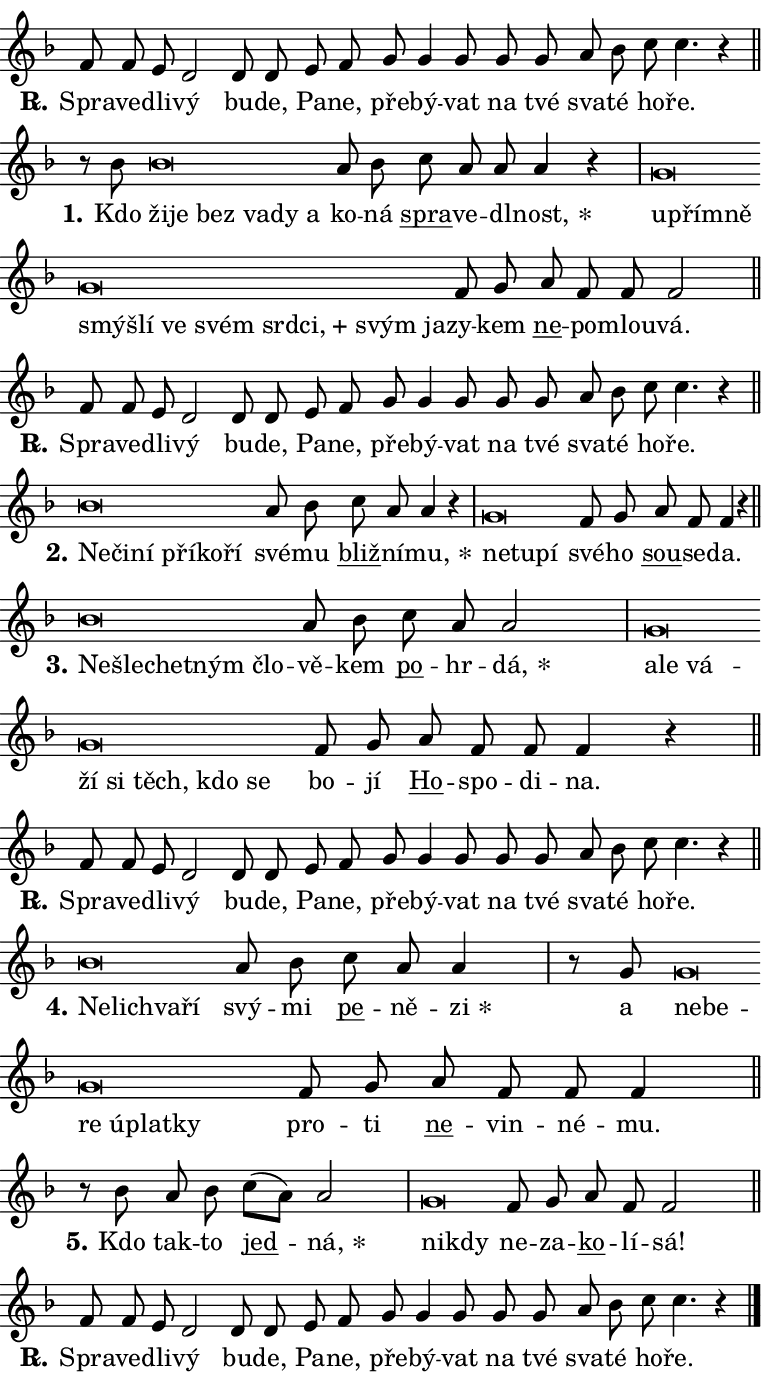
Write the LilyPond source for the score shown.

\version "2.24.0"
\header { tagline = "" }
\paper {
  indent = 0\cm
  top-margin = 0\cm
  right-margin = 0.13\cm % to fit lyric hyphens
  bottom-margin = 0\cm
  left-margin = 0\cm
  paper-width = 13\cm
  page-breaking = #ly:one-page-breaking
  system-system-spacing.basic-distance = #11
  score-system-spacing.basic-distance = #11
  ragged-last = ##f
}


%% Author: Thomas Morley
%% https://lists.gnu.org/archive/html/lilypond-user/2020-05/msg00002.html
#(define (line-position grob)
"Returns position of @var[grob} in current system:
   @code{'start}, if at first time-step
   @code{'end}, if at last time-step
   @code{'middle} otherwise
"
  (let* ((col (ly:item-get-column grob))
         (ln (ly:grob-object col 'left-neighbor))
         (rn (ly:grob-object col 'right-neighbor))
         (col-to-check-left (if (ly:grob? ln) ln col))
         (col-to-check-right (if (ly:grob? rn) rn col))
         (break-dir-left
           (and
             (ly:grob-property col-to-check-left 'non-musical #f)
             (ly:item-break-dir col-to-check-left)))
         (break-dir-right
           (and
             (ly:grob-property col-to-check-right 'non-musical #f)
             (ly:item-break-dir col-to-check-right))))
        (cond ((eqv? 1 break-dir-left) 'start)
              ((eqv? -1 break-dir-right) 'end)
              (else 'middle))))

#(define (tranparent-at-line-position vctor)
  (lambda (grob)
  "Relying on @code{line-position} select the relevant enry from @var{vctor}.
Used to determine transparency,"
    (case (line-position grob)
      ((end) (not (vector-ref vctor 0)))
      ((middle) (not (vector-ref vctor 1)))
      ((start) (not (vector-ref vctor 2))))))

noteHeadBreakVisibility =
#(define-music-function (break-visibility)(vector?)
"Makes @code{NoteHead}s transparent relying on @var{break-visibility}"
#{
  \override NoteHead.transparent =
    #(tranparent-at-line-position break-visibility)
#})

#(define delete-ledgers-for-transparent-note-heads
  (lambda (grob)
    "Reads whether a @code{NoteHead} is transparent.
If so this @code{NoteHead} is removed from @code{'note-heads} from
@var{grob}, which is supposed to be @code{LedgerLineSpanner}.
As a result ledgers are not printed for this @code{NoteHead}"
    (let* ((nhds-array (ly:grob-object grob 'note-heads))
           (nhds-list
             (if (ly:grob-array? nhds-array)
                 (ly:grob-array->list nhds-array)
                 '()))
           ;; Relies on the transparent-property being done before
           ;; Staff.LedgerLineSpanner.after-line-breaking is executed.
           ;; This is fragile ...
           (to-keep
             (remove
               (lambda (nhd)
                 (ly:grob-property nhd 'transparent #f))
               nhds-list)))
      ;; TODO find a better method to iterate over grob-arrays, similiar
      ;; to filter/remove etc for lists
      ;; For now rebuilt from scratch
      (set! (ly:grob-object grob 'note-heads)  '())
      (for-each
        (lambda (nhd)
          (ly:pointer-group-interface::add-grob grob 'note-heads nhd))
        to-keep))))

squashNotes = {
  \override NoteHead.X-extent = #'(-0.2 . 0.2)
  \override NoteHead.Y-extent = #'(-0.75 . 0)
  \override NoteHead.stencil =
    #(lambda (grob)
       (let ((pos (ly:grob-property grob 'staff-position)))
         (begin
           (if (< pos -7) (display "ERROR: Lower brevis then expected\n") (display ""))
           (if (<= pos -6) ly:text-interface::print ly:note-head::print))))
}
unSquashNotes = {
  \revert NoteHead.X-extent
  \revert NoteHead.Y-extent
  \revert NoteHead.stencil
}

hideNotes = \noteHeadBreakVisibility #begin-of-line-visible
unHideNotes = \noteHeadBreakVisibility #all-visible

% work-around for resetting accidentals
% https://lilypond.org/doc/v2.23/Documentation/notation/displaying-rhythms#unmetered-music
cadenzaMeasure = {
  \cadenzaOff
  \partial 1024 s1024
  \cadenzaOn
}

#(define-markup-command (accent layout props text) (markup?)
  "Underline accented syllable"
  (interpret-markup layout props
    #{\markup \override #'(offset . 4.3) \underline { #text }#}))

responsum = \markup \concat {
  "R" \hspace #-1.05 \path #0.1 #'((moveto 0 0.07) (lineto 0.9 0.8)) \hspace #0.05 "."
}

spaceSize = #0.6828661417322834 % exact space size for TeX Gyre Schola

\layout {
  \context {
    \Staff
    \remove "Time_signature_engraver"
    \override LedgerLineSpanner.after-line-breaking = #delete-ledgers-for-transparent-note-heads
  }
  \context {
    \Lyrics {
      \override LyricSpace.minimum-distance = \spaceSize
      \override LyricText.font-name = #"TeX Gyre Schola"
      \override LyricText.font-size = 1
      \override StanzaNumber.font-name = #"TeX Gyre Schola Bold"
      \override StanzaNumber.font-size = 1
    }
  }
  \context {
    \Score 
    \override NoteHead.text =
      #(lambda (grob) 
        (let ((pos (ly:grob-property grob 'staff-position)))
          #{\markup {
            \combine
              \halign #-0.55 \raise #(if (= pos -6) 0 0.5) \override #'(thickness . 2) \draw-line #'(3.2 . 0)
              \musicglyph "noteheads.sM1"
          }#}))
  }
}

% magnetic-lyrics.ily
%
%   written by
%     Jean Abou Samra <jean@abou-samra.fr>
%     Werner Lemberg <wl@gnu.org>
%
%   adapted by
%     Jiri Hon <jiri.hon@gmail.com>
%
% Version 2022-Apr-15

% https://www.mail-archive.com/lilypond-user@gnu.org/msg149350.html

#(define (Left_hyphen_pointer_engraver context)
   "Collect syllable-hyphen-syllable occurrences in lyrics and store
them in properties.  This engraver only looks to the left.  For
example, if the lyrics input is @code{foo -- bar}, it does the
following.

@itemize @bullet
@item
Set the @code{text} property of the @code{LyricHyphen} grob between
@q{foo} and @q{bar} to @code{foo}.

@item
Set the @code{left-hyphen} property of the @code{LyricText} grob with
text @q{foo} to the @code{LyricHyphen} grob between @q{foo} and
@q{bar}.
@end itemize

Use this auxiliary engraver in combination with the
@code{lyric-@/text::@/apply-@/magnetic-@/offset!} hook."
   (let ((hyphen #f)
         (text #f))
     (make-engraver
      (acknowledgers
       ((lyric-syllable-interface engraver grob source-engraver)
        (set! text grob)))
      (end-acknowledgers
       ((lyric-hyphen-interface engraver grob source-engraver)
        ;(when (not (grob::has-interface grob 'lyric-space-interface))
          (set! hyphen grob)));)
      ((stop-translation-timestep engraver)
       (when (and text hyphen)
         (ly:grob-set-object! text 'left-hyphen hyphen))
       (set! text #f)
       (set! hyphen #f)))))

#(define (lyric-text::apply-magnetic-offset! grob)
   "If the space between two syllables is less than the value in
property @code{LyricText@/.details@/.squash-threshold}, move the right
syllable to the left so that it gets concatenated with the left
syllable.

Use this function as a hook for
@code{LyricText@/.after-@/line-@/breaking} if the
@code{Left_@/hyphen_@/pointer_@/engraver} is active."
   (let ((hyphen (ly:grob-object grob 'left-hyphen #f)))
     (when hyphen
       (let ((left-text (ly:spanner-bound hyphen LEFT)))
         (when (grob::has-interface left-text 'lyric-syllable-interface)
           (let* ((common (ly:grob-common-refpoint grob left-text X))
                  (this-x-ext (ly:grob-extent grob common X))
                  (left-x-ext
                   (begin
                     ;; Trigger magnetism for left-text.
                     (ly:grob-property left-text 'after-line-breaking)
                     (ly:grob-extent left-text common X)))
                  ;; `delta` is the gap width between two syllables.
                  (delta (- (interval-start this-x-ext)
                            (interval-end left-x-ext)))
                  (details (ly:grob-property grob 'details))
                  (threshold (assoc-get 'squash-threshold details 0.2)))
             (when (< delta threshold)
               (let* (;; We have to manipulate the input text so that
                      ;; ligatures crossing syllable boundaries are not
                      ;; disabled.  For languages based on the Latin
                      ;; script this is essentially a beautification.
                      ;; However, for non-Western scripts it can be a
                      ;; necessity.
                      (lt (ly:grob-property left-text 'text))
                      (rt (ly:grob-property grob 'text))
                      (is-space (grob::has-interface hyphen 'lyric-space-interface))
                      (space (if is-space " " ""))
                      (extra-delta (if is-space spaceSize 0))
                      ;; Append new syllable.
                      (ltrt-space (if (and (string? lt) (string? rt))
                                (string-append lt space rt)
                                (make-concat-markup (list lt space rt))))
                      ;; Right-align `ltrt` to the right side.
                      (ltrt-space-markup (grob-interpret-markup
                               grob
                               (make-translate-markup
                                (cons (interval-length this-x-ext) 0)
                                (make-right-align-markup ltrt-space)))))
                 (begin
                   ;; Don't print `left-text`.
                   (ly:grob-set-property! left-text 'stencil #f)
                   ;; Set text and stencil (which holds all collected
                   ;; syllables so far) and shift it to the left.
                   (ly:grob-set-property! grob 'text ltrt-space)
                   (ly:grob-set-property! grob 'stencil ltrt-space-markup)
                   (ly:grob-translate-axis! grob (- (- delta extra-delta)) X))))))))))


#(define (lyric-hyphen::displace-bounds-first grob)
   ;; Make very sure this callback isn't triggered too early.
   (let ((left (ly:spanner-bound grob LEFT))
         (right (ly:spanner-bound grob RIGHT)))
     (ly:grob-property left 'after-line-breaking)
     (ly:grob-property right 'after-line-breaking)
     (ly:lyric-hyphen::print grob)))

squashThreshold = #0.4

\layout {
  \context {
    \Lyrics
    \consists #Left_hyphen_pointer_engraver
    \override LyricText.after-line-breaking =
      #lyric-text::apply-magnetic-offset!
    \override LyricHyphen.stencil = #lyric-hyphen::displace-bounds-first
    \override LyricText.details.squash-threshold = \squashThreshold
    \override LyricHyphen.minimum-distance = 0
    \override LyricHyphen.minimum-length = \squashThreshold
  }
}

squashText = \override LyricText.details.squash-threshold = 9999
unSquashText = \override LyricText.details.squash-threshold = \squashThreshold

leftText = \override LyricText.self-alignment-X = #LEFT
unLeftText = \revert LyricText.self-alignment-X

starOffset = #(lambda (grob) 
                (let ((x_offset (ly:self-alignment-interface::aligned-on-x-parent grob)))
                  (if (= x_offset 0) 0 (+ x_offset 1.2))))

star = #(define-music-function (syllable)(string?)
"Append star separator at the end of a syllable"
#{
  \once \override LyricText.X-offset = #starOffset
  \lyricmode { \markup {
    #syllable
    \override #'((font-name . "TeX Gyre Schola Bold")) \hspace #0.2 \lower #0.65 \larger "*"
  } }
#})

starAccent = #(define-music-function (syllable)(string?)
"Append star separator at the end of a syllable and make accent"
#{
  \once \override LyricText.X-offset = #starOffset
  \lyricmode { \markup {
    \accent #syllable
    \override #'((font-name . "TeX Gyre Schola Bold")) \hspace #0.2 \lower #0.65 \larger "*"
  } }
#})

breath = #(define-music-function (syllable)(string?)
"Append breathing indicator at the end of a syllable"
#{
  \lyricmode { \markup { #syllable "+" } }
#})

optionalBreath = #(define-music-function (syllable)(string?)
"Append optional breathing indicator at the end of a syllable"
#{
  \lyricmode { \markup { #syllable "(+)" } }
#})


\score {
    <<
        \new Voice = "melody" { \cadenzaOn \key f \major \relative { f'8 f e d2 \bar "" d8 d e f \bar "" g g4 g8 \bar "" g g \bar "" a bes c c4. r4 \cadenzaMeasure \bar "||" \break } }
        \new Lyrics \lyricsto "melody" { \lyricmode { \set stanza = \responsum
Spra -- ve -- dli -- vý bu -- de, Pa -- ne, pře -- bý -- vat na tvé sva -- té ho -- ře. } }
    >>
    \layout {}
}

\score {
    <<
        \new Voice = "melody" { \cadenzaOn \key f \major \relative { r8 bes'8 \squashNotes bes\breve*1/16 \hideNotes \breve*1/16 \bar "" \breve*1/16 \bar "" \breve*1/16 \bar "" \breve*1/16 \breve*1/16 \bar "" \unHideNotes \unSquashNotes a8 bes \bar "" c a a a4 r \cadenzaMeasure \bar "|" \squashNotes g\breve*1/16 \hideNotes \breve*1/16 \bar "" \breve*1/16 \bar "" \breve*1/16 \bar "" \breve*1/16 \bar "" \breve*1/16 \bar "" \breve*1/16 \bar "" \breve*1/16 \bar "" \breve*1/16 \bar "" \breve*1/16 \breve*1/16 \bar "" \unHideNotes \unSquashNotes f8 g \bar "" a f f f2 \cadenzaMeasure \bar "||" \break } }
        \new Lyrics \lyricsto "melody" { \lyricmode { \set stanza = "1."
Kdo \leftText ži -- \squashText je bez va -- dy a \unLeftText \unSquashText ko -- ná \markup \accent spra -- ve -- dl -- \star nost, \leftText u -- \squashText přím -- ně smý -- šlí ve svém srd -- \breath "ci," svým ja -- \unLeftText \unSquashText zy -- kem \markup \accent ne -- po -- mlou -- vá. } }
    >>
    \layout {}
}

\score {
    <<
        \new Voice = "melody" { \cadenzaOn \key f \major \relative { f'8 f e d2 \bar "" d8 d e f \bar "" g g4 g8 \bar "" g g \bar "" a bes c c4. r4 \cadenzaMeasure \bar "||" \break } }
        \new Lyrics \lyricsto "melody" { \lyricmode { \set stanza = \responsum
Spra -- ve -- dli -- vý bu -- de, Pa -- ne, pře -- bý -- vat na tvé sva -- té ho -- ře. } }
    >>
    \layout {}
}

\score {
    <<
        \new Voice = "melody" { \cadenzaOn \key f \major \relative { \squashNotes bes'\breve*1/16 \hideNotes \breve*1/16 \bar "" \breve*1/16 \bar "" \breve*1/16 \bar "" \breve*1/16 \breve*1/16 \bar "" \unHideNotes \unSquashNotes a8 bes \bar "" c a a4 r \cadenzaMeasure \bar "|" \squashNotes g\breve*1/16 \hideNotes \breve*1/16 \breve*1/16 \bar "" \unHideNotes \unSquashNotes f8 g \bar "" a f f4 r \cadenzaMeasure \bar "||" \break } }
        \new Lyrics \lyricsto "melody" { \lyricmode { \set stanza = "2."
\leftText Ne -- \squashText či -- ní pří -- ko -- ří \unLeftText \unSquashText své -- mu \markup \accent bliž -- ní -- \star mu, \leftText ne -- \squashText tu -- pí \unLeftText \unSquashText své -- ho \markup \accent sou -- se -- da. } }
    >>
    \layout {}
}

\score {
    <<
        \new Voice = "melody" { \cadenzaOn \key f \major \relative { \squashNotes bes'\breve*1/16 \hideNotes \breve*1/16 \bar "" \breve*1/16 \bar "" \breve*1/16 \breve*1/16 \bar "" \unHideNotes \unSquashNotes a8 bes \bar "" c a a2 \cadenzaMeasure \bar "|" \squashNotes g\breve*1/16 \hideNotes \breve*1/16 \bar "" \breve*1/16 \bar "" \breve*1/16 \bar "" \breve*1/16 \bar "" \breve*1/16 \bar "" \breve*1/16 \breve*1/16 \bar "" \unHideNotes \unSquashNotes f8 g \bar "" a f f f4 r \cadenzaMeasure \bar "||" \break } }
        \new Lyrics \lyricsto "melody" { \lyricmode { \set stanza = "3."
\leftText Ne -- \squashText šle -- chet -- ným člo -- \unLeftText \unSquashText vě -- kem \markup \accent po -- hr -- \star dá, \leftText a -- \squashText le vá -- ží si těch, kdo se \unLeftText \unSquashText bo -- jí \markup \accent Ho -- spo -- di -- na. } }
    >>
    \layout {}
}

\score {
    <<
        \new Voice = "melody" { \cadenzaOn \key f \major \relative { f'8 f e d2 \bar "" d8 d e f \bar "" g g4 g8 \bar "" g g \bar "" a bes c c4. r4 \cadenzaMeasure \bar "||" \break } }
        \new Lyrics \lyricsto "melody" { \lyricmode { \set stanza = \responsum
Spra -- ve -- dli -- vý bu -- de, Pa -- ne, pře -- bý -- vat na tvé sva -- té ho -- ře. } }
    >>
    \layout {}
}

\score {
    <<
        \new Voice = "melody" { \cadenzaOn \key f \major \relative { \squashNotes bes'\breve*1/16 \hideNotes \breve*1/16 \breve*1/16 \bar "" \unHideNotes \unSquashNotes a8 bes \bar "" c a a4 \cadenzaMeasure \bar "|" r8 g8 \squashNotes g\breve*1/16 \hideNotes \breve*1/16 \bar "" \breve*1/16 \bar "" \breve*1/16 \bar "" \breve*1/16 \breve*1/16 \bar "" \unHideNotes \unSquashNotes f8 g \bar "" a f f f4 \cadenzaMeasure \bar "||" \break } }
        \new Lyrics \lyricsto "melody" { \lyricmode { \set stanza = "4."
\leftText Ne -- \squashText lichva -- ří \unLeftText \unSquashText svý -- mi \markup \accent pe -- ně -- \star zi a \leftText ne -- \squashText be -- re ú -- plat -- ky \unLeftText \unSquashText pro -- ti \markup \accent ne -- vin -- né -- mu. } }
    >>
    \layout {}
}

\score {
    <<
        \new Voice = "melody" { \cadenzaOn \key f \major \relative { r8 bes'8 a8 bes \bar "" c[( a)] a2 \cadenzaMeasure \bar "|" \squashNotes g\breve*1/16 \hideNotes \breve*1/16 \bar "" \unHideNotes \unSquashNotes f8 g \bar "" a f f2 \cadenzaMeasure \bar "||" \break } }
        \new Lyrics \lyricsto "melody" { \lyricmode { \set stanza = "5."
Kdo tak -- to \markup \accent jed -- \star ná, \leftText ni -- \squashText kdy \unLeftText \unSquashText ne -- za -- \markup \accent ko -- lí -- sá! } }
    >>
    \layout {}
}

\score {
    <<
        \new Voice = "melody" { \cadenzaOn \key f \major \relative { f'8 f e d2 \bar "" d8 d e f \bar "" g g4 g8 \bar "" g g \bar "" a bes c c4. r4 \cadenzaMeasure \bar "||" \break } \bar "|." }
        \new Lyrics \lyricsto "melody" { \lyricmode { \set stanza = \responsum
Spra -- ve -- dli -- vý bu -- de, Pa -- ne, pře -- bý -- vat na tvé sva -- té ho -- ře. } }
    >>
    \layout {}
}
